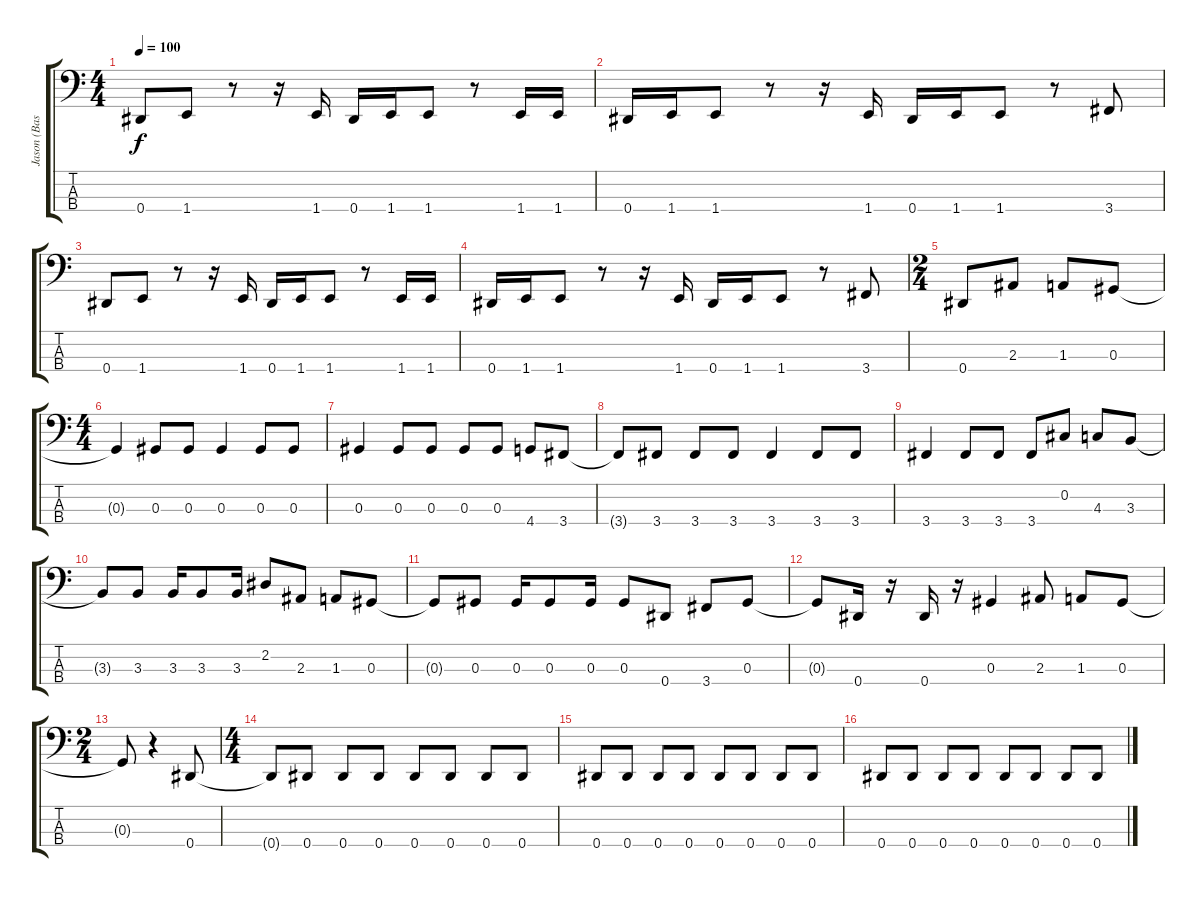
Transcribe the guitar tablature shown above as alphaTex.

\track ("Jason (Bass)" "Jason (Bas") {instrument electricbasspick}
\staff {score tabs}
\tuning (Gb2 Db2 Ab1 Eb1) {hide}
\ts (4 4)
\tempo 100
\clef f4
\ks c
0.4.8{dy f} 1.4.8 r.8 r.16 1.4.16 0.4.16 1.4.16 1.4.8 r.8 1.4.16 1.4.16 |
0.4.16 1.4.16 1.4.8 r.8 r.16 1.4.16 0.4.16 1.4.16 1.4.8 r.8 3.4.8 |
0.4.8 1.4.8 r.8 r.16 1.4.16 0.4.16 1.4.16 1.4.8 r.8 1.4.16 1.4.16 |
0.4.16 1.4.16 1.4.8 r.8 r.16 1.4.16 0.4.16 1.4.16 1.4.8 r.8 3.4.8 |
\ts (2 4)
0.4.8 2.3.8 1.3.8 0.3.8 |
\ts (4 4)
0.3{t}.4 0.3.8 0.3.8 0.3.4 0.3.8 0.3.8 |
0.3.4 0.3.8 0.3.8 0.3.8 0.3.8 4.4.8 3.4.8 |
3.4{t}.8 3.4.8 3.4.8 3.4.8 3.4.4 3.4.8 3.4.8 |
3.4.4 3.4.8 3.4.8 3.4.8 0.2.8 4.3.8 3.3.8 |
3.3{t}.8 3.3.8 3.3.16 3.3.8 3.3.16 2.2.8 2.3.8 1.3.8 0.3.8 |
0.3{t}.8 0.3.8 0.3.16 0.3.8 0.3.16 0.3.8 0.4.8 3.4.8 0.3.8 |
0.3{t}.8 0.4.16 r.16 0.4.16 r.16 0.3.4 2.3.8 1.3.8 0.3.8 |
\ts (2 4)
0.3{t}.8 r.4 0.4.8 |
\ts (4 4)
0.4{t}.8 0.4.8 0.4.8 0.4.8 0.4.8 0.4.8 0.4.8 0.4.8 |
0.4.8 0.4.8 0.4.8 0.4.8 0.4.8 0.4.8 0.4.8 0.4.8 |
0.4.8 0.4.8 0.4.8 0.4.8 0.4.8 0.4.8 0.4.8 0.4.8
